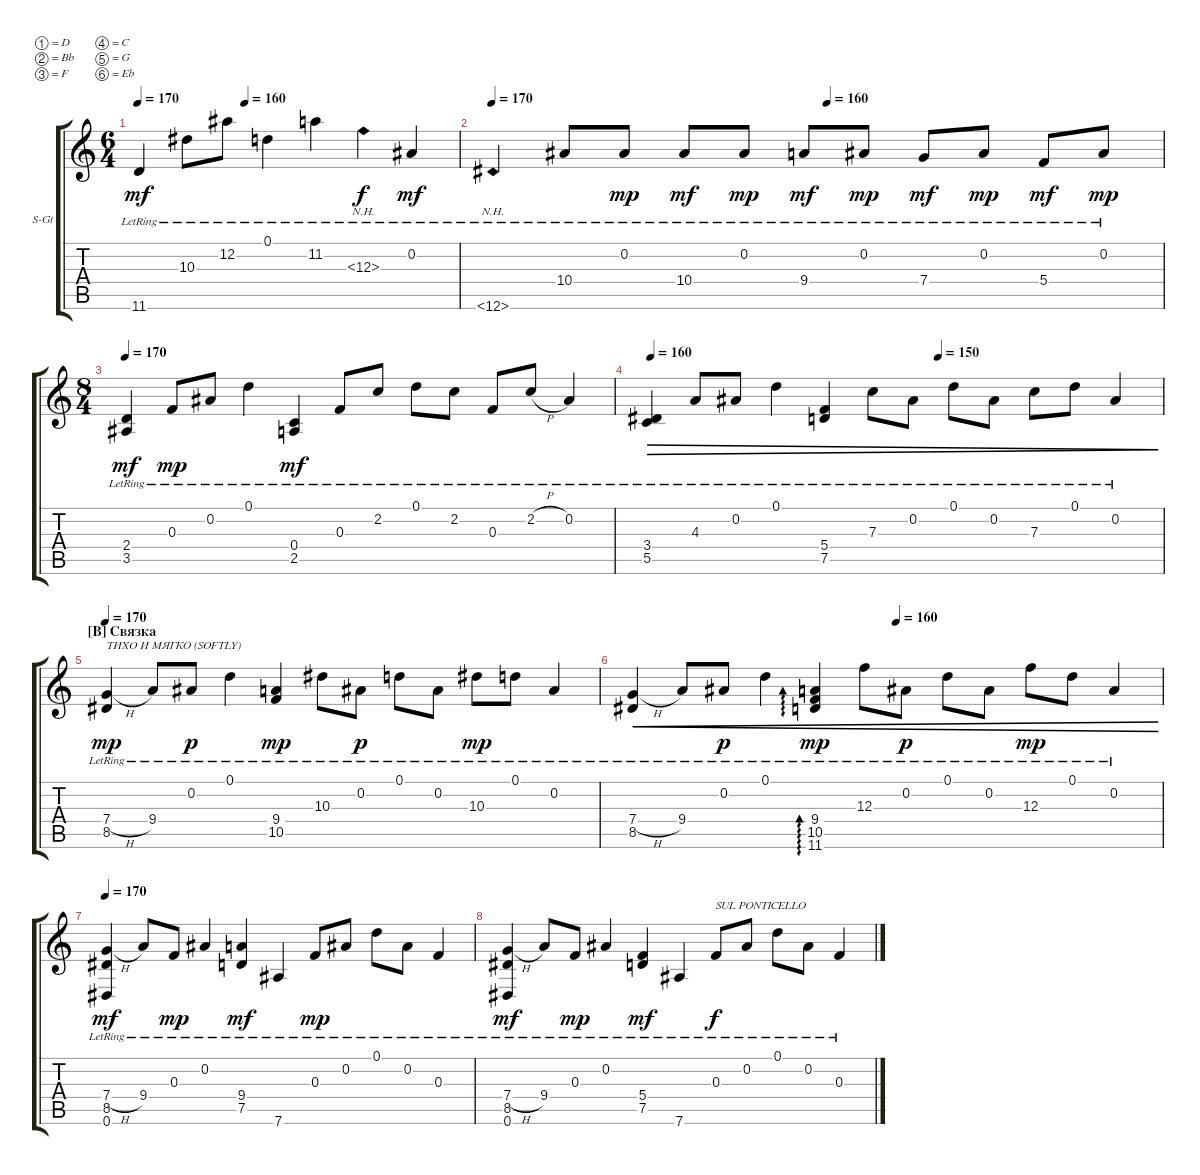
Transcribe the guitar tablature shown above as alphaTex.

\defaultSystemsLayout 4
\bracketExtendMode groupsimilarinstruments
\firstSystemTrackNameOrientation horizontal
\otherSystemsTrackNameOrientation horizontal
\track ("Steel Guitar" "S-Gt") {instrument acousticguitarsteel}
\staff {score tabs}
\tuning (D4 Bb3 F3 C3 G2 Eb2)
\ts (6 4)
\tempo 170
\tempo (160 0.333333)
\clef g2
\ks c
11.6{lr}.4{dy mf} 10.3{lr}.8 12.2{lr}.8 0.1{lr}.4 11.2{lr}.4 12.3{nh lr}.4{dy f} 0.2{lr}.4{dy mf} |
\tempo 170
\tempo (160 0.5)
12.6{nh lr}.4 10.4{lr}.8 0.2{lr}.8{dy mp} 10.4{lr}.8{dy mf} 0.2{lr}.8{dy mp} 9.4{lr}.8{dy mf} 0.2{lr}.8{dy mp} 7.4{lr}.8{dy mf} 0.2{lr}.8{dy mp} 5.4{lr}.8{dy mf} 0.2{lr}.8{dy mp} |
\ts (8 4)
\tempo 170
(3.5{lr} 2.4{lr}).4{dy mf} 0.3{lr}.8{dy mp} 0.2{lr}.8 0.1{lr}.4 (2.5{lr} 0.4{lr}).4{dy mf} 0.3{lr}.8 2.2{lr}.8 0.1{lr}.8 2.2{lr}.8 0.3{lr}.8 2.2{h lr}.8 0.2{lr}.4 |
\tempo 160
\tempo (150 0.5625)
(5.5{lr} 3.4{lr}).4{dec} 4.3{lr}.8{dec} 0.2{lr}.8{dec} 0.1{lr}.4{dec} (7.5{lr} 5.4{lr}).4{dec} 7.3{lr}.8{dec} 0.2{lr}.8{dec} 0.1{lr}.8{dec} 0.2{lr}.8{dec} 7.3{lr}.8{dec} 0.1{lr}.8{dec} 0.2{lr}.4{dec} |
\section ("B" "Связка")
\tempo 170
(8.5{lr} 7.4{h lr}).4{txt "ТИХО И МЯГКО (SOFTLY)" dy mp} 9.4{lr}.8 0.2{lr}.8{dy p} 0.1{lr}.4 (10.5{lr} 9.4{lr}).4{dy mp} 10.3{lr}.8 0.2{lr}.8{dy p} 0.1{lr}.8 0.2{lr}.8 10.3{lr}.8{dy mp} 0.1{lr}.8 0.2{lr}.4 |
\tempo (160 0.5)
(8.5{lr} 7.4{h lr}).4{cre} 9.4{lr}.8{cre} 0.2{lr}.8{cre dy p} 0.1{lr}.4{cre} (10.5{lr} 9.4{lr} 11.6{lr}).4{ad 0 cre dy mp} 12.3{lr}.8{cre} 0.2{lr}.8{cre dy p} 0.1{lr}.8{cre} 0.2{lr}.8{cre} 12.3{lr}.8{cre dy mp} 0.1{lr}.8{cre} 0.2{lr}.4{cre} |
\tempo 170
(8.5{lr} 7.4{h lr} 0.6{lr}).4{dy mf} 9.4{lr}.8 0.3{lr}.8{dy mp} 0.2{lr}.4 (7.5{lr} 9.4{lr}).4{dy mf} 7.6{lr}.4 0.3{lr}.8{dy mp} 0.2{lr}.8 0.1{lr}.8 0.2{lr}.8 0.3{lr}.4 |
(8.5{lr} 7.4{h lr} 0.6{lr}).4{dy mf} 9.4{lr}.8 0.3{lr}.8{dy mp} 0.2{lr}.4 (7.5{lr} 5.4{lr}).4{dy mf} 7.6{lr}.4 0.3{lr}.8{txt "SUL PONTICELLO" dy f} 0.2{lr}.8 0.1{lr}.8 0.2{lr}.8 0.3{lr}.4
